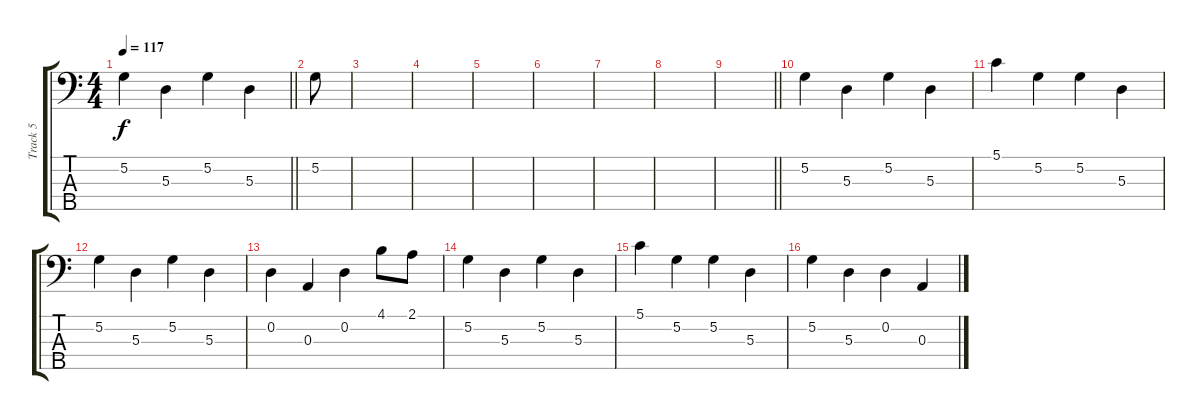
\track ("Track 5" "Track 5") {instrument electricbassfinger}
\staff {score tabs}
\tuning (G2 D2 A1 E1 B0) {hide}
\ts (4 4)
\tempo 117
\clef f4
\barLineRight lightlight
\ks c
5.2.4{dy f} 5.3.4 5.2.4 5.3.4 |
5.2.8 |
|
|
|
|
|
|
\barLineRight lightlight
|
5.2.4 5.3.4 5.2.4 5.3.4 |
5.1.4 5.2.4 5.2.4 5.3.4 |
5.2.4 5.3.4 5.2.4 5.3.4 |
0.2.4 0.3.4 0.2.4 4.1.8 2.1.8 |
5.2.4 5.3.4 5.2.4 5.3.4 |
5.1.4 5.2.4 5.2.4 5.3.4 |
5.2.4 5.3.4 0.2.4 0.3.4
